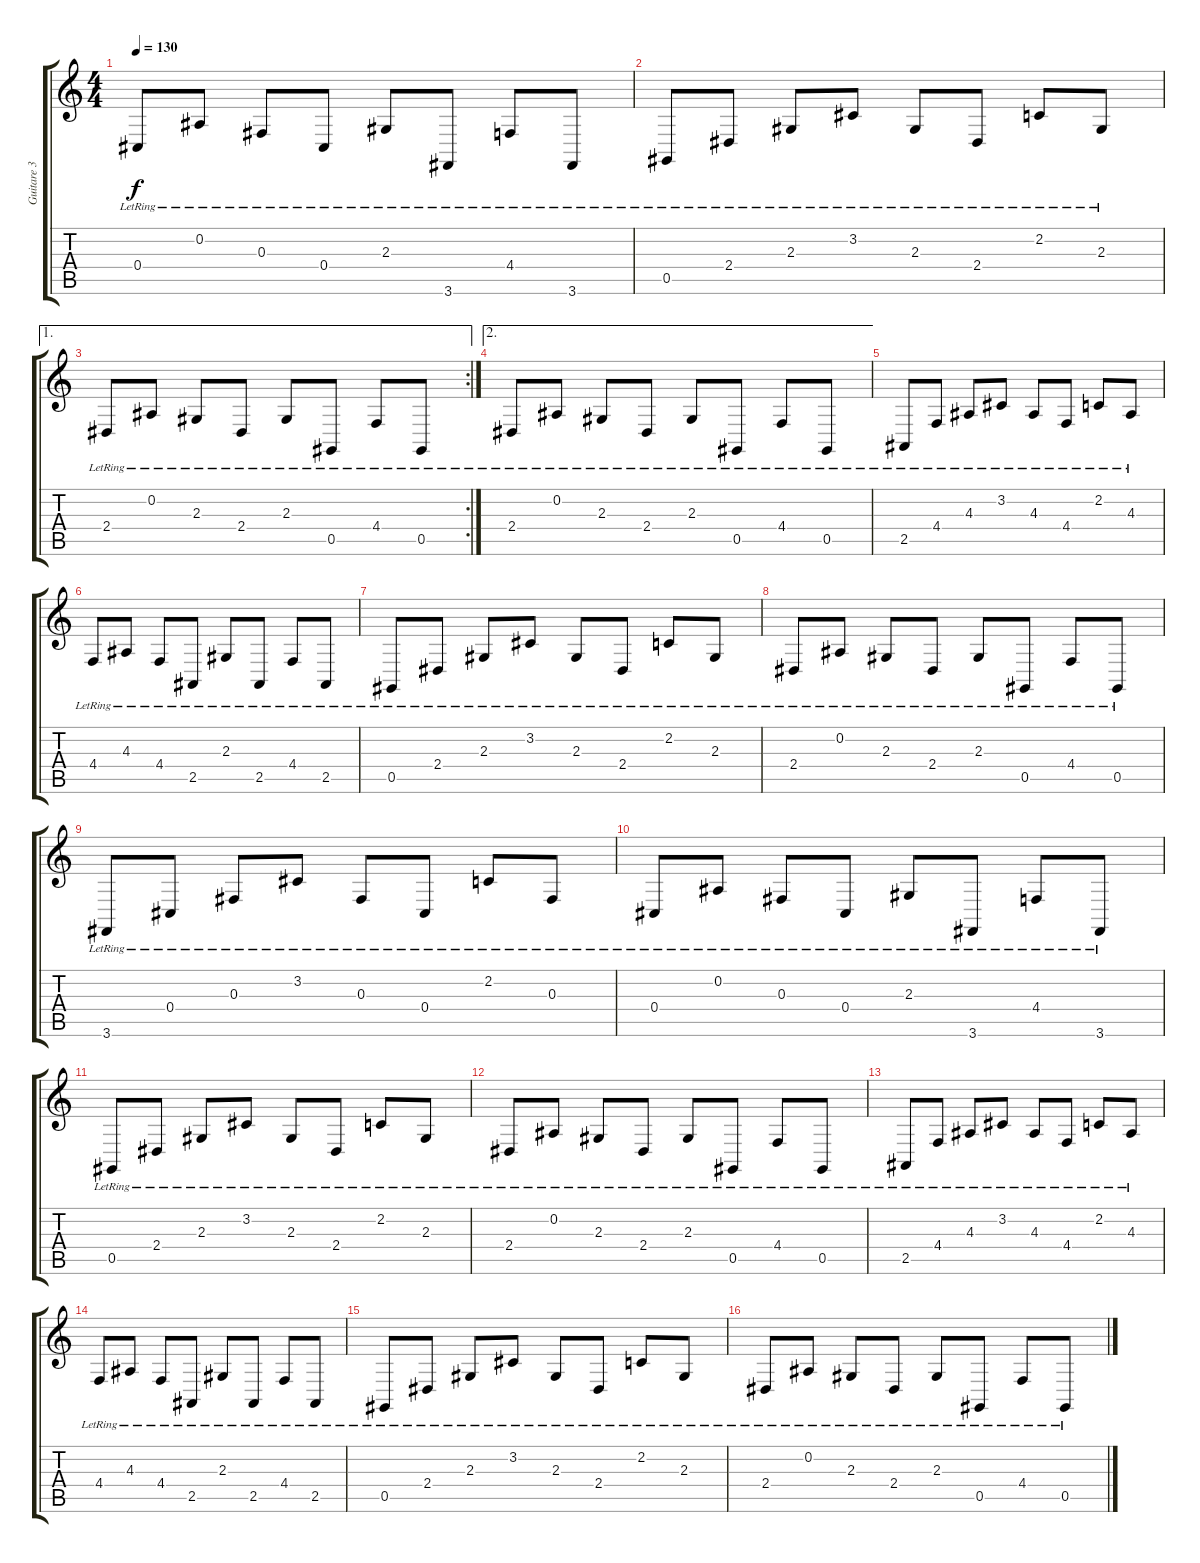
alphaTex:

\track ("Guitare 3" "Guitare 3") {instrument pad1newage}
\staff {score tabs}
\tuning (Eb4 Bb3 Gb3 Db3 Ab2 Eb2) {hide}
\ts (4 4)
\tempo 130
\clef g2
\ks c
0.4{lr}.8{dy f} 0.2{lr}.8 0.3{lr}.8 0.4{lr}.8 2.3{lr}.8 3.6{lr}.8 4.4{lr}.8 3.6{lr}.8 |
0.5{lr}.8 2.4{lr}.8 2.3{lr}.8 3.2{lr}.8 2.3{lr}.8 2.4{lr}.8 2.2{lr}.8 2.3{lr}.8 |
\ae 1
\rc 2
2.4{lr}.8 0.2{lr}.8 2.3{lr}.8 2.4{lr}.8 2.3{lr}.8 0.5{lr}.8 4.4{lr}.8 0.5{lr}.8 |
\ae 2
2.4{lr}.8 0.2{lr}.8 2.3{lr}.8 2.4{lr}.8 2.3{lr}.8 0.5{lr}.8 4.4{lr}.8 0.5{lr}.8 |
2.5{lr}.8{volume 15} 4.4{lr}.8 4.3{lr}.8 3.2{lr}.8 4.3{lr}.8 4.4{lr}.8 2.2{lr}.8 4.3{lr}.8 |
4.4{lr}.8{volume 14} 4.3{lr}.8 4.4{lr}.8 2.5{lr}.8 2.3{lr}.8 2.5{lr}.8 4.4{lr}.8 2.5{lr}.8 |
0.5{lr}.8{volume 13} 2.4{lr}.8 2.3{lr}.8 3.2{lr}.8 2.3{lr}.8 2.4{lr}.8 2.2{lr}.8 2.3{lr}.8 |
2.4{lr}.8{volume 12} 0.2{lr}.8 2.3{lr}.8 2.4{lr}.8 2.3{lr}.8 0.5{lr}.8 4.4{lr}.8 0.5{lr}.8 |
3.6{lr}.8{volume 11} 0.4{lr}.8 0.3{lr}.8 3.2{lr}.8 0.3{lr}.8 0.4{lr}.8 2.2{lr}.8 0.3{lr}.8 |
0.4{lr}.8{volume 10} 0.2{lr}.8 0.3{lr}.8 0.4{lr}.8 2.3{lr}.8 3.6{lr}.8 4.4{lr}.8 3.6{lr}.8 |
0.5{lr}.8{volume 9} 2.4{lr}.8 2.3{lr}.8 3.2{lr}.8 2.3{lr}.8 2.4{lr}.8 2.2{lr}.8 2.3{lr}.8 |
2.4{lr}.8{volume 8} 0.2{lr}.8 2.3{lr}.8 2.4{lr}.8 2.3{lr}.8 0.5{lr}.8 4.4{lr}.8 0.5{lr}.8 |
2.5{lr}.8{volume 7} 4.4{lr}.8 4.3{lr}.8 3.2{lr}.8 4.3{lr}.8 4.4{lr}.8 2.2{lr}.8 4.3{lr}.8 |
4.4{lr}.8{volume 6} 4.3{lr}.8 4.4{lr}.8 2.5{lr}.8 2.3{lr}.8 2.5{lr}.8 4.4{lr}.8 2.5{lr}.8 |
0.5{lr}.8{volume 5} 2.4{lr}.8 2.3{lr}.8 3.2{lr}.8 2.3{lr}.8 2.4{lr}.8 2.2{lr}.8 2.3{lr}.8 |
2.4{lr}.8{volume 4} 0.2{lr}.8 2.3{lr}.8 2.4{lr}.8 2.3{lr}.8 0.5{lr}.8 4.4{lr}.8 0.5{lr}.8
